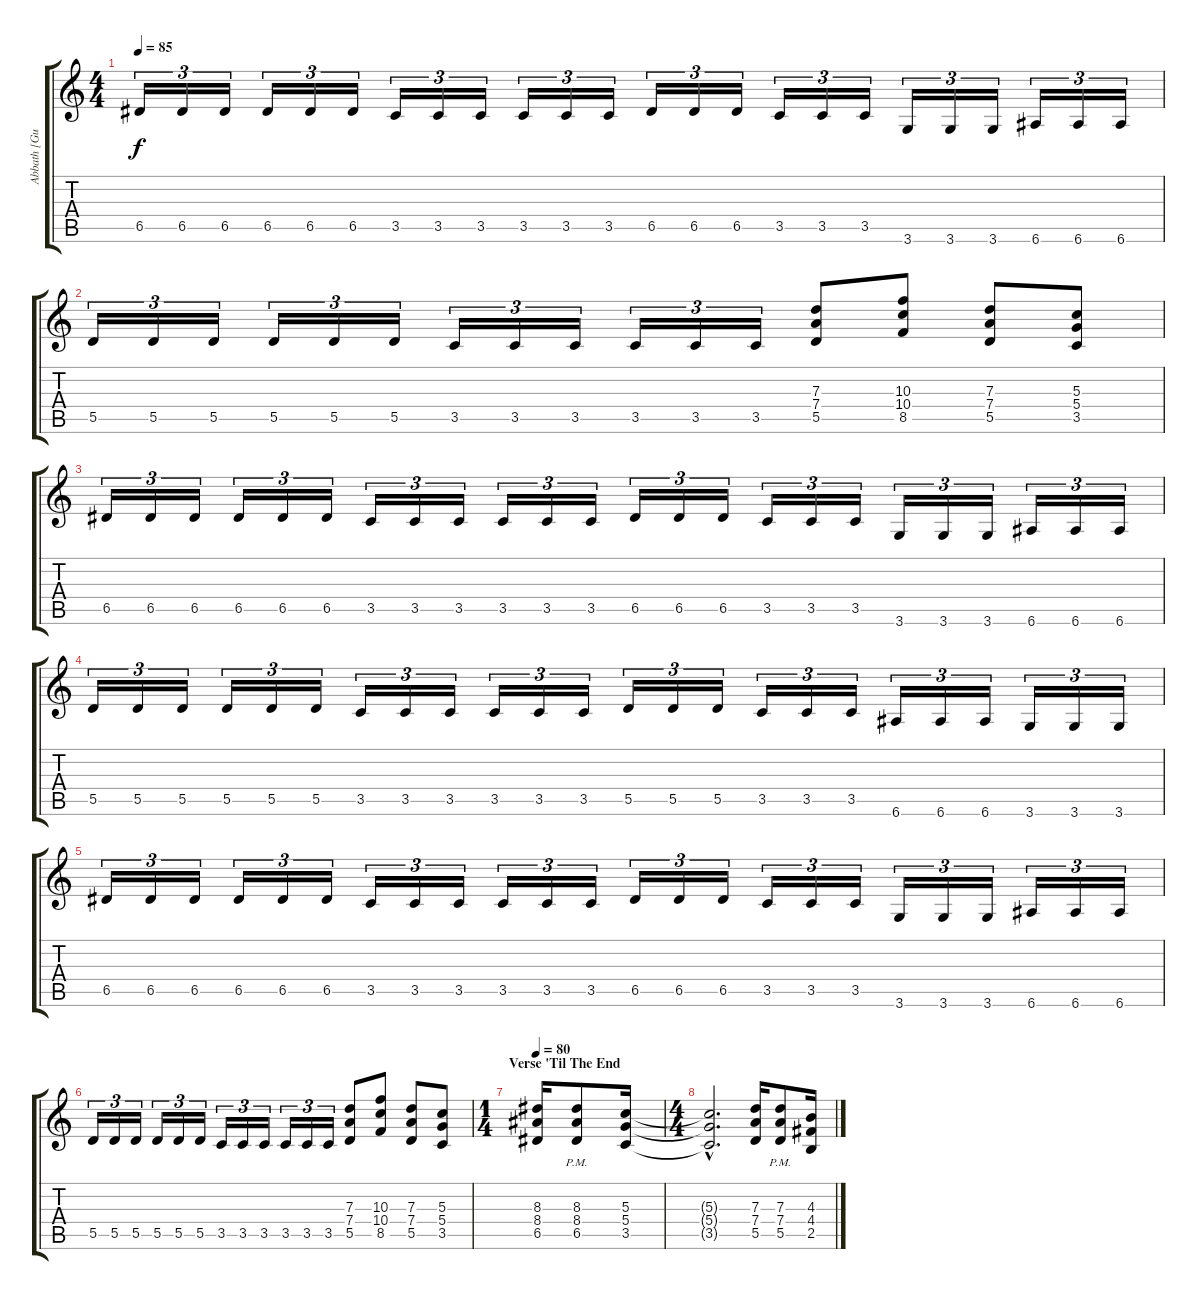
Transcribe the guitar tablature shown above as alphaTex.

\track ("Abbath [Guitar]" "Abbath [Gu") {instrument distortionguitar}
\staff {score tabs}
\tuning (E4 B3 G3 D3 A2 E2) {hide}
\ts (4 4)
\tempo 85
\clef g2
\ks c
6.5.16{tu (3 2) dy f} 6.5.16{tu (3 2)} 6.5.16{tu (3 2)} 6.5.16{tu (3 2)} 6.5.16{tu (3 2)} 6.5.16{tu (3 2)} 3.5.16{tu (3 2)} 3.5.16{tu (3 2)} 3.5.16{tu (3 2)} 3.5.16{tu (3 2)} 3.5.16{tu (3 2)} 3.5.16{tu (3 2)} 6.5.16{tu (3 2)} 6.5.16{tu (3 2)} 6.5.16{tu (3 2)} 3.5.16{tu (3 2)} 3.5.16{tu (3 2)} 3.5.16{tu (3 2)} 3.6.16{tu (3 2)} 3.6.16{tu (3 2)} 3.6.16{tu (3 2)} 6.6.16{tu (3 2)} 6.6.16{tu (3 2)} 6.6.16{tu (3 2)} |
5.5.16{tu (3 2)} 5.5.16{tu (3 2)} 5.5.16{tu (3 2)} 5.5.16{tu (3 2)} 5.5.16{tu (3 2)} 5.5.16{tu (3 2)} 3.5.16{tu (3 2)} 3.5.16{tu (3 2)} 3.5.16{tu (3 2)} 3.5.16{tu (3 2)} 3.5.16{tu (3 2)} 3.5.16{tu (3 2)} (7.3 7.4 5.5).8 (10.3 10.4 8.5).8 (7.3 7.4 5.5).8 (5.3 5.4 3.5).8 |
6.5.16{tu (3 2)} 6.5.16{tu (3 2)} 6.5.16{tu (3 2)} 6.5.16{tu (3 2)} 6.5.16{tu (3 2)} 6.5.16{tu (3 2)} 3.5.16{tu (3 2)} 3.5.16{tu (3 2)} 3.5.16{tu (3 2)} 3.5.16{tu (3 2)} 3.5.16{tu (3 2)} 3.5.16{tu (3 2)} 6.5.16{tu (3 2)} 6.5.16{tu (3 2)} 6.5.16{tu (3 2)} 3.5.16{tu (3 2)} 3.5.16{tu (3 2)} 3.5.16{tu (3 2)} 3.6.16{tu (3 2)} 3.6.16{tu (3 2)} 3.6.16{tu (3 2)} 6.6.16{tu (3 2)} 6.6.16{tu (3 2)} 6.6.16{tu (3 2)} |
5.5.16{tu (3 2)} 5.5.16{tu (3 2)} 5.5.16{tu (3 2)} 5.5.16{tu (3 2)} 5.5.16{tu (3 2)} 5.5.16{tu (3 2)} 3.5.16{tu (3 2)} 3.5.16{tu (3 2)} 3.5.16{tu (3 2)} 3.5.16{tu (3 2)} 3.5.16{tu (3 2)} 3.5.16{tu (3 2)} 5.5.16{tu (3 2)} 5.5.16{tu (3 2)} 5.5.16{tu (3 2)} 3.5.16{tu (3 2)} 3.5.16{tu (3 2)} 3.5.16{tu (3 2)} 6.6.16{tu (3 2)} 6.6.16{tu (3 2)} 6.6.16{tu (3 2)} 3.6.16{tu (3 2)} 3.6.16{tu (3 2)} 3.6.16{tu (3 2)} |
6.5.16{tu (3 2)} 6.5.16{tu (3 2)} 6.5.16{tu (3 2)} 6.5.16{tu (3 2)} 6.5.16{tu (3 2)} 6.5.16{tu (3 2)} 3.5.16{tu (3 2)} 3.5.16{tu (3 2)} 3.5.16{tu (3 2)} 3.5.16{tu (3 2)} 3.5.16{tu (3 2)} 3.5.16{tu (3 2)} 6.5.16{tu (3 2)} 6.5.16{tu (3 2)} 6.5.16{tu (3 2)} 3.5.16{tu (3 2)} 3.5.16{tu (3 2)} 3.5.16{tu (3 2)} 3.6.16{tu (3 2)} 3.6.16{tu (3 2)} 3.6.16{tu (3 2)} 6.6.16{tu (3 2)} 6.6.16{tu (3 2)} 6.6.16{tu (3 2)} |
5.5.16{tu (3 2)} 5.5.16{tu (3 2)} 5.5.16{tu (3 2)} 5.5.16{tu (3 2)} 5.5.16{tu (3 2)} 5.5.16{tu (3 2)} 3.5.16{tu (3 2)} 3.5.16{tu (3 2)} 3.5.16{tu (3 2)} 3.5.16{tu (3 2)} 3.5.16{tu (3 2)} 3.5.16{tu (3 2)} (7.3 7.4 5.5).8 (10.3 10.4 8.5).8 (7.3 7.4 5.5).8 (5.3 5.4 3.5).8 |
\ts (1 4)
\section ("" "Verse 'Til The End")
\tempo 80
(8.3 8.4 6.5).16 (8.3{pm} 8.4{pm} 6.5{pm}).8 (5.3 5.4 3.5).16 |
\ts (4 4)
(5.3{hac t} 5.4{hac t} 3.5{hac t}).2{d} (7.3 7.4 5.5).16 (7.3{pm} 7.4{pm} 5.5{pm}).8 (4.3 4.4 2.5).16
